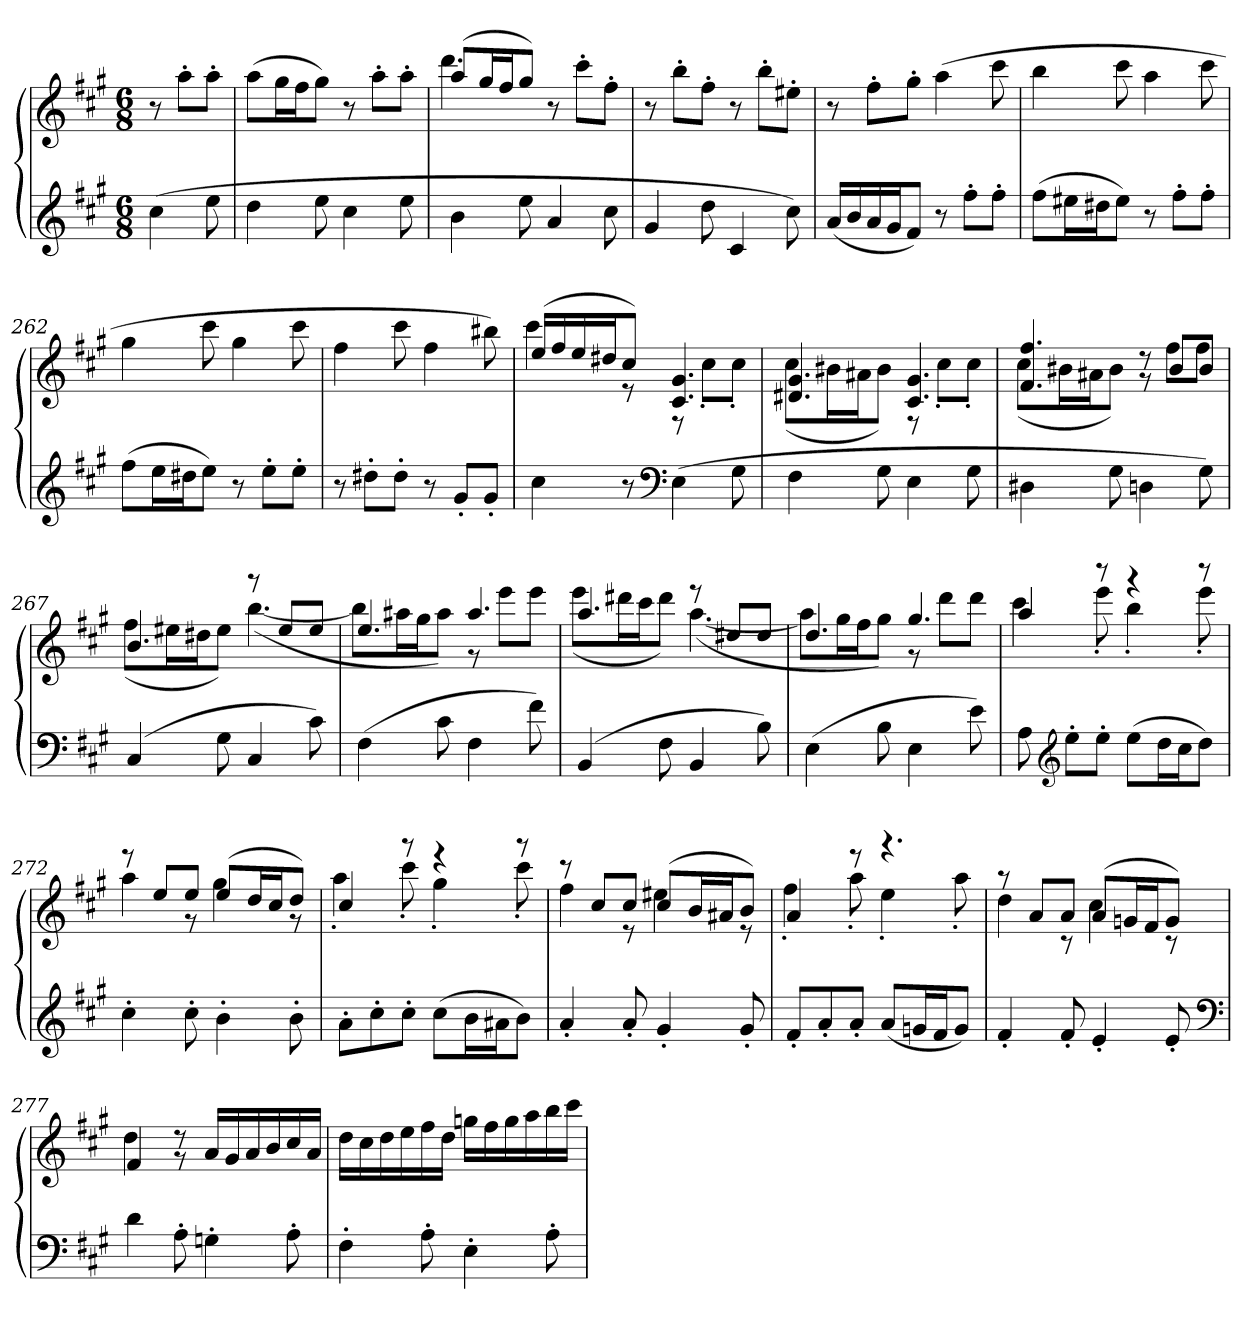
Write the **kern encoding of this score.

**kern	**kern
*part1	*part1
*staff2	*staff1
*clefG2	*clefG2
*k[f#c#g#]	*k[f#c#g#]
*A:	*A:
*M6/8	*M6/8
=	=
(4cc#	8r
.	8aa'L
8ee	8aa'J
=257	=257
4dd	(8aaL
.	16gg#L
.	16ff#J
8ee	8gg#J)
4cc#	8r
.	8aa'L
8ee	8aa'J
=258	=258
*	*^
4b	(8aaL	4.ddd
.	16gg#L	.
.	16ff#J	.
8ee	8gg#J)	.
4a	8r	4.ryy
.	8ccc#'L	.
8cc#	8ff#'J	.
*	*v	*v
=259	=259
4g#	8r
.	8bb'L
8dd	8ff#'J
4c#	8r
.	8bb'L
8cc#)	8ee#X'J
=260	=260
(16aLL	8r
16b	.
16a	8ff#'L
16g#J	.
8f#J)	8gg#'J
8r	(4aa
8ff#'L	.
8ff#'J	8ccc#
=261	=261
(8ff#L	4bb
16ee#XL	.
16dd#XJ	.
8ee#J)	8ccc#
8r	4aa
8ff#'L	.
8ff#'J	8ccc#
=262	=262
(8ff#L	4gg#
16eeL	.
16dd#XJ	.
8eeJ)	8ccc#
8r	4gg#
8ee'L	.
8ee'J	8ccc#
=263	=263
8r	4ff#
8dd#X'L	.
8dd#'J	8ccc#
8r	4ff#
8g#'L	.
8g#'J	8bb#X)
=264	=264
*	*^
4cc#	(16eeLL	4ccc#
.	16ff#	.
.	16ee	.
.	16dd#XJ	.
8r	8cc#J)	8r
*clefF4	*	*
(4E	4.c# 4.g#	8r
.	.	8cc#'L
8G#	.	8cc#'J
=265	=265	=265
4F#	4.d#X 4.g#	(8cc#L
.	.	16b#XL
.	.	16a#XJ
8G#	.	8b#J)
4E	4.c# 4.g#	8r
.	.	8cc#'L
8G#	.	8cc#'J
=266	=266	=266
4D#X	4.f# 4.ff#	(8cc#L
.	.	16b#XL
.	.	16a#XJ
8G#	.	8b#J)
4Dn	8r	8r
.	8b#L	8ff#L
8G#)	8b#J	8ff#J
=267	=267	=267
(4C#	4.b	(8ff#L
.	.	16ee#XL
.	.	16dd#XJ
8G#	.	8ee#J)
4C#	8r	([4.bb
.	8ee#L	.
8c#)	8ee#J	.
=268	=268	=268
(4F#	4.ee	8bbL]
.	.	16aa#XL
.	.	16gg#J
8c#	.	8aa#J)
4F#	4.aa#	8r
.	.	8eeeL
8f#)	.	8eeeJ
=269	=269	=269
(4BB	4.aa	(8eeeL
.	.	16ddd#XL
.	.	16ccc#J
8F#	.	8ddd#J)
4BB	8r	([4.aa
.	8dd#XL	.
8B)	8dd#J	.
=270	=270	=270
(4E	4.dd	8aaL]
.	.	16gg#L
.	.	16ff#J
8B	.	8gg#J)
4E	4.gg#	8r
.	.	8dddL
8e)	.	8dddJ
=271	=271	=271
8A	4aa	4ccc#
*clefG2	*	*
8ee'L	.	.
8ee'J	8r	8eee'
(8eeL	4r	4bb'
16ddL	.	.
16cc#J	.	.
8ddJ)	8r	8eee'
=272	=272	=272
4cc#'	8r	4aa
.	8eeL	.
8cc#'	8eeJ	8r
4b'	(8eeL	4gg#
.	16ddL	.
.	16cc#J	.
8b'	8ddJ)	8r
=273	=273	=273
8a'L	4cc#	4aa'
8cc#'	.	.
8cc#'J	8r	8ccc#'
(8cc#L	4r	4gg#'
16bL	.	.
16a#XJ	.	.
8bJ)	8r	8ccc#'
=274	=274	=274
4a'	8r	4ff#
.	8cc#L	.
8a'	8cc#J	8r
4g#'	(8cc#L	4ee#X
.	16bL	.
.	16a#XJ	.
8g#'	8bJ)	8r
=275	=275	=275
8f#'L	4a	4ff#'
8a'	.	.
8a'J	8r	8aa'
(8aL	4.r	4ee'
16gnL	.	.
16f#J	.	.
8gJ)	.	8aa'
=276	=276	=276
4f#'	8r	4dd
.	8aL	.
8f#'	8aJ	8r
4e'	(8aL	4cc#
.	16gnL	.
.	16f#J	.
8e'	8gJ)	8r
*clefF4	*	*
=277	=277	=277
4d	4f#	4dd
8A'	8r	8r
4Gn'	16aLL	4.ryy
.	16g#	.
.	16a	.
.	16b	.
8A'	16cc#	.
.	16aJJ	.
*	*v	*v
=278	=278
4F#'	16ddLL
.	16cc#
.	16dd
.	16ee
8A'	16ff#
.	16ddJJ
4E'	16ggnLL
.	16ff#
.	16gg
.	16aa
8A'	16bb
.	16ccc#JJ
=	=
*-	*-
